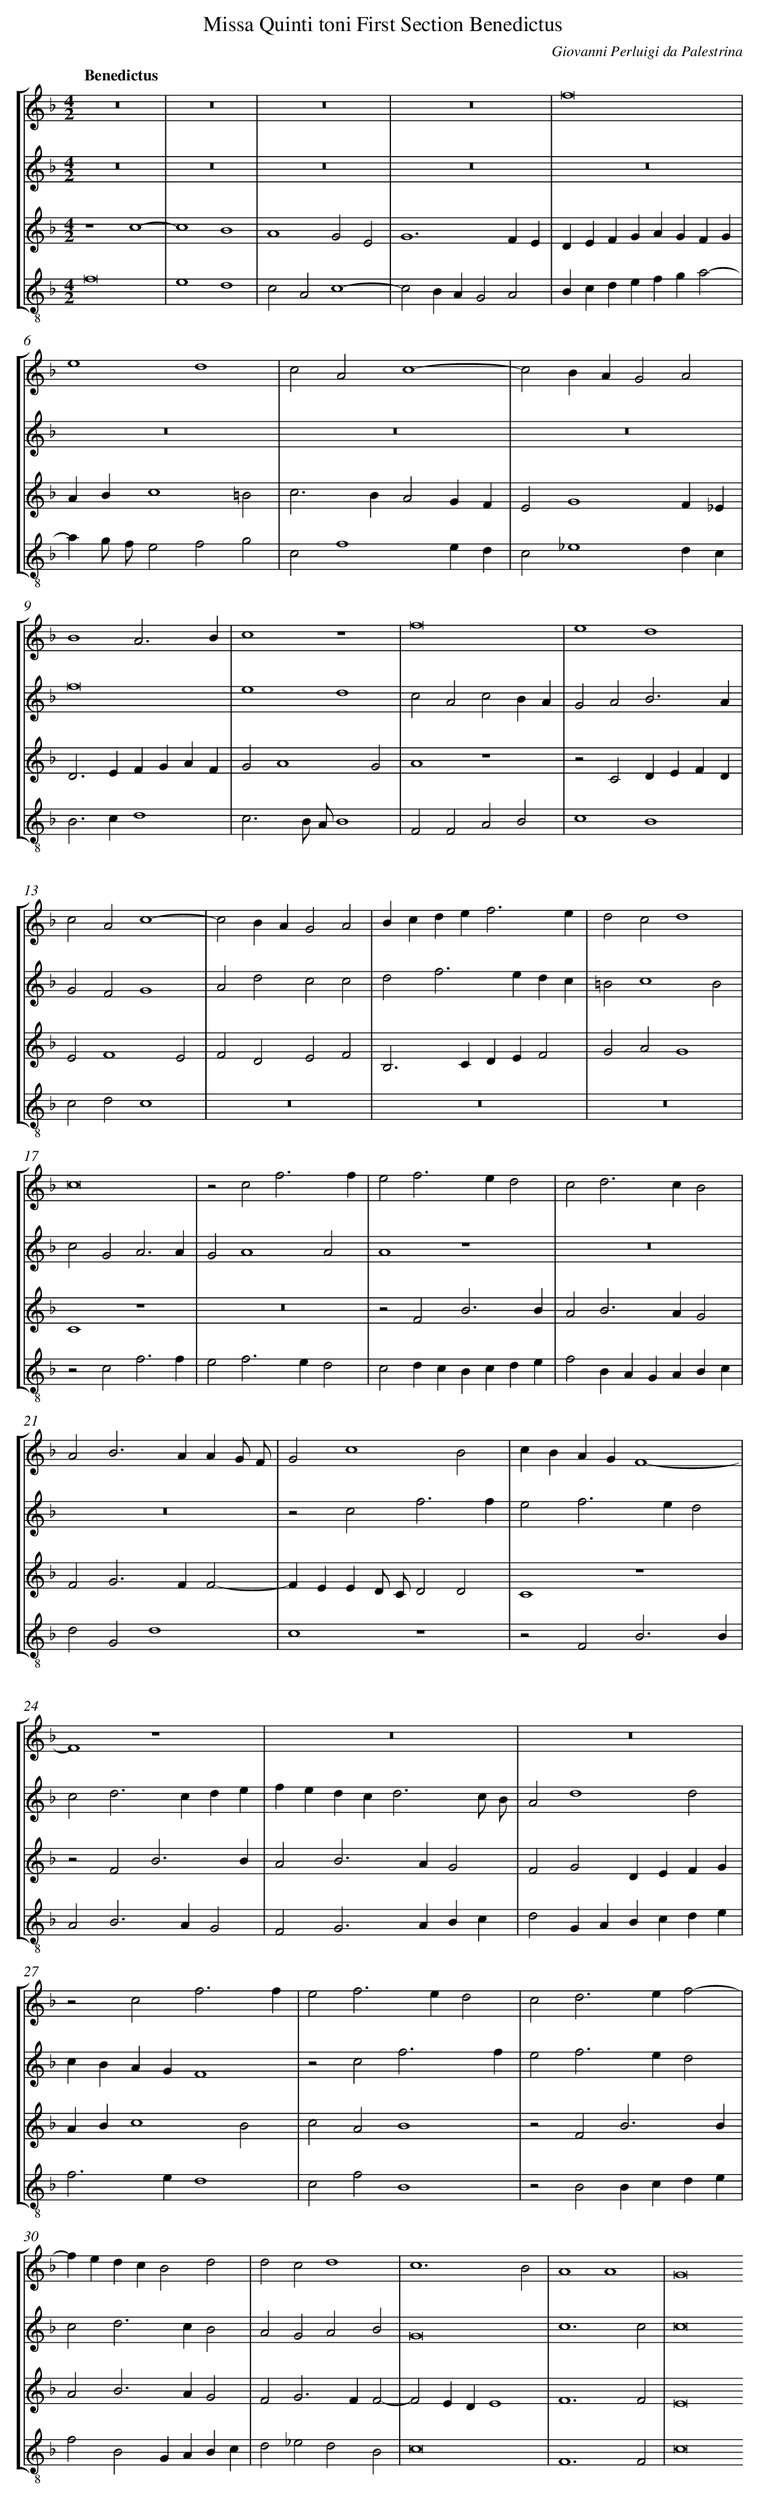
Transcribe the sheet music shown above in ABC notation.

X:1
T: Missa Quinti toni First Section Benedictus
C: Giovanni Perluigi da Palestrina
L: 1/4
M: 4/2
Q: "Benedictus"
%%staves [1 2 3 4]
V: 1 clef=treble
V: 2 clef=treble
V: 3 clef=treble
V: 4 clef=treble-8
K: F
[V:1] z8 |
[V:2] z8 |
[V:3] z4c4- |
[V:4] f8 |
[V:1] z8 |
[V:2] z8 |
[V:3] c4B4 |
[V:4] e4d4 |
[V:1] z8 |
[V:2] z8 |
[V:3] A4G2E2 |
[V:4] c2A2c4- |
[V:1] z8 |
[V:2] z8 |
[V:3] G6FE |
[V:4] c2BAG2A2 |
[V:1] f8 |
[V:2] z8 |
[V:3] DEFGAGFG |
[V:4] Bcdefga2- |
[V:1] e4d4 |
[V:2] z8 |
[V:3] ABc4=B2 |
[V:4] ag/ f/e2f2g2 |
[V:1] c2A2c4- |
[V:2] z8 |
[V:3] c2>B2A2GF |
[V:4] c2f4ed |
[V:1] c2BAG2A2 |
[V:2] z8 |
[V:3] E2G4F_E |
[V:4] c2_e4dc |
[V:1] B4A3B |
[V:2] f8 |
[V:3] D2>E2FGAF |
[V:4] B2>c2d4 |
[V:1] c4z4 |
[V:2] e4d4 |
[V:3] G2A4G2 |
[V:4] c3B/ A/B4 |
[V:1] f8 |
[V:2] c2A2c2BA |
[V:3] A4z4 |
[V:4] F2F2A2B2 |
[V:1] e4d4 |
[V:2] G2A2B3A |
[V:3] z2C2DEFD |
[V:4] c4B4 |
[V:1] c2A2c4- |
[V:2] G2F2G4 |
[V:3] E2F4E2 |
[V:4] c2d2c4 |
[V:1] c2BAG2A2 |
[V:2] A2d2c2c2 |
[V:3] F2D2E2F2 |
[V:4] z8 |
[V:1] Bcde2<f2e |
[V:2] d2f2>e2dc |
[V:3] B,2>C2DEF2 |
[V:4] z8 |
[V:1] d2c2d4 |
[V:2] =B2c4B2 |
[V:3] G2A2G4 |
[V:4] z8 |
[V:1] c8 |
[V:2] c2G2A3A |
[V:3] C4z4 |
[V:4] z2c2f3f |
[V:1] z2c2f3f |
[V:2] G2A4A2 |
[V:3] z8 |
[V:4] e2f2>e2d2 |
[V:1] e2f2>e2d2 |
[V:2] A4z4 |
[V:3] z2F2B3B |
[V:4] c2dcBcde |
[V:1] c2d2>c2B2 |
[V:2] z8 |
[V:3] A2B2>A2G2 |
[V:4] f2BAGABc |
[V:1] A2B2>A2AG/ F/ |
[V:2] z8 |
[V:3] F2G2>F2F2- |
[V:4] d2G2d4 |
[V:1] G2c4B2 |
[V:2] z2c2f3f |
[V:3] FEED/ C/D2D2 |
[V:4] c4z4 |
[V:1] cBAGF4- |
[V:2] e2f2>e2d2 |
[V:3] C4z4 |
[V:4] z2F2B3B |
[V:1] F4z4 |
[V:2] c2d2>c2de |
[V:3] z2F2B3B |
[V:4] A2B2>A2G2 |
[V:1] z8 |
[V:2] fedc2<d2c/ B/ |
[V:3] A2B2>A2G2 |
[V:4] F2G2>A2Bc |
[V:1] z8 |
[V:2] A2d4d2 |
[V:3] F2G2DEFG |
[V:4] d2GABcde |
[V:1] z2c2f3f |
[V:2] cBAGF4 |
[V:3] ABc4B2 |
[V:4] f2>e2d4 |
[V:1] e2f2>e2d2 |
[V:2] z2c2f3f |
[V:3] c2A2B4 |
[V:4] c2f2B4 |
[V:1] c2d2>e2f2- |
[V:2] e2f2>e2d2 |
[V:3] z2F2B3B |
[V:4] z2B2Bcde |
[V:1] fedcB2d2 |
[V:2] c2d2>c2B2 |
[V:3] A2B2>A2G2 |
[V:4] f2B2GABc |
[V:1] d2c2d4 |
[V:2] A2G2A2B2 |
[V:3] F2G2>F2F2- |
[V:4] d2_e2d2B2 |
[V:1] c6B2 |
[V:2] G8 |
[V:3] F2EDE4 |
[V:4] c8 |
[V:1] A4A4 |
[V:2] c6c2 |
[V:3] F6F2 |
[V:4] F6F2 |
[V:1] G8
[V:2] c8
[V:3] E8
[V:4] c8
